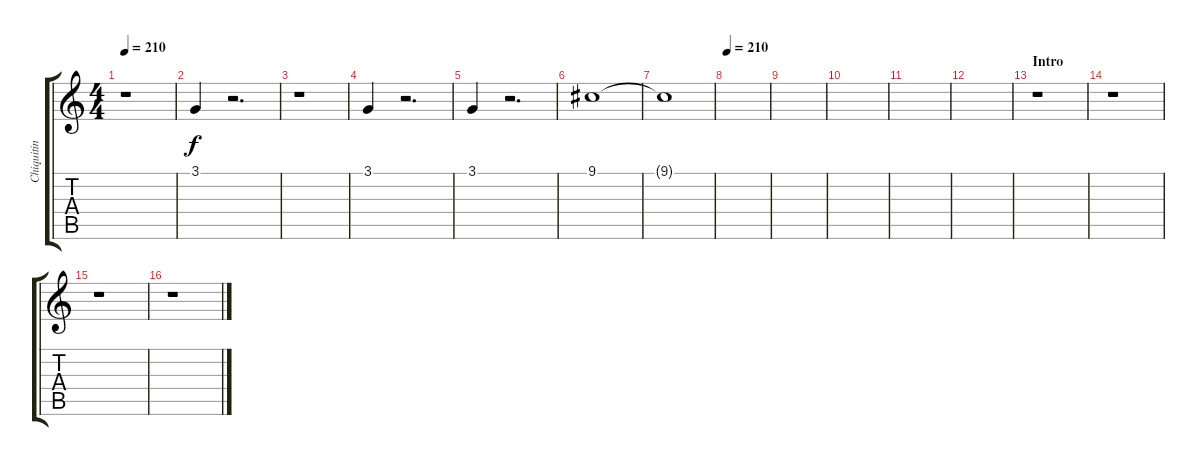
\track ("Chiquitin" "Chiquitin") {instrument trumpet}
\staff {score tabs}
\tuning (E4 B3 G3 D3 A2 E2) {hide}
\ts (4 4)
\tempo 210
\clef g2
\ks c
r.1{dy f} |
3.1.4 r.2{d} |
r.1 |
3.1.4 r.2{d} |
3.1.4 r.2{d} |
9.1.1 |
9.1{t}.1 |
\tempo 210
|
|
|
|
|
\section ("" "Intro")
r.1 |
r.1 |
r.1 |
r.1
